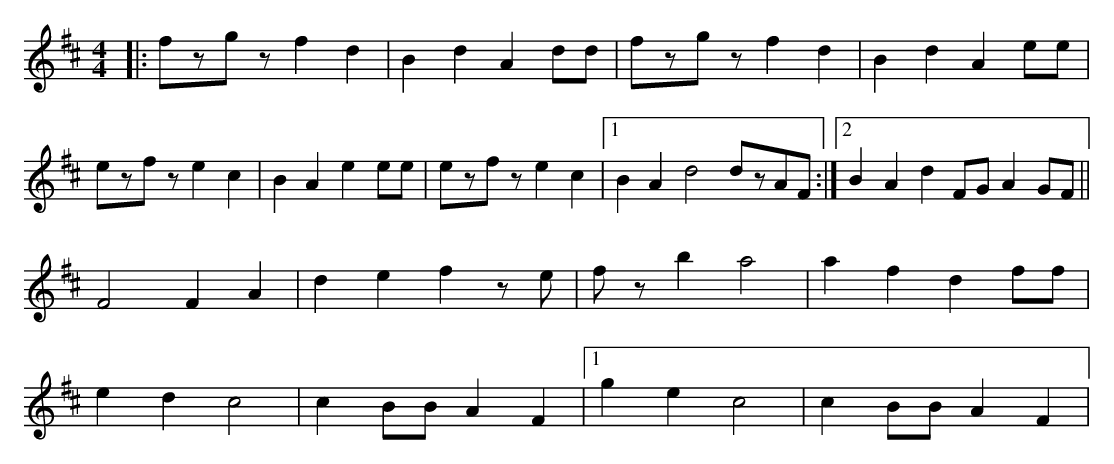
X:1
M:4/4
K:D
|:fzgz f2d2|B2d2 A2dd|fzgz f2d2|B2d2 A2ee|
ezfz e2c2|B2A2 e2ee|ezfz e2c2|1 B2A2 d4 dzAF:|2 B2A2 d2FG A2GF||
F4 F2A2|d2e2 f2ze|fzb2 a4|a2f2 d2ff|
e2d2 c4|c2BB A2F2|1 g2e2 c4|c2BB A2F2|
